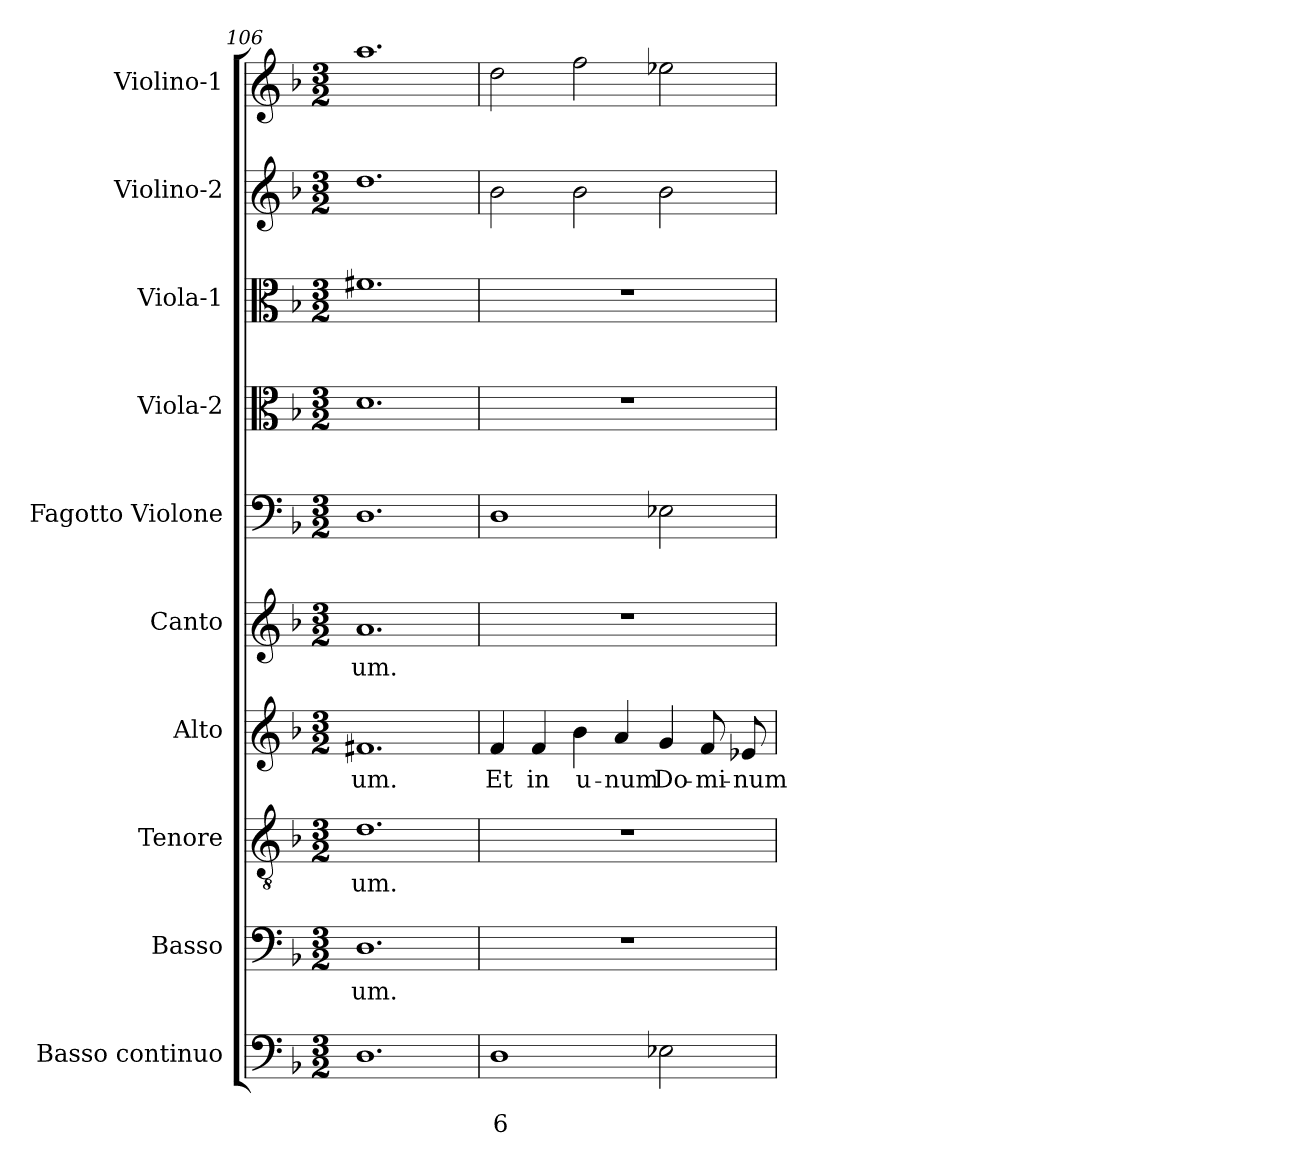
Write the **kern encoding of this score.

**kern	**text	**text	**kern	**text	**kern	**text	**kern	**text	**kern	**text	**kern	**kern	**kern	**kern	**kern
*part10	*part10	*part10	*part9	*part9	*part8	*part8	*part7	*part7	*part6	*part6	*part5	*part4	*part3	*part2	*part1
*staff10	*staff10	*staff10	*staff9	*staff9	*staff8	*staff8	*staff7	*staff7	*staff6	*staff6	*staff5	*staff4	*staff3	*staff2	*staff1
*I"Basso continuo	*	*	*I"Basso	*	*I"Tenore	*	*I"Alto	*	*I"Canto	*	*I"Fagotto Violone	*I"Viola-2	*I"Viola-1	*I"Violino-2	*I"Violino-1
*clefF4	*	*	*clefF4	*	*clefGv2	*	*clefG2	*	*clefG2	*	*clefF4	*clefC3	*clefC3	*clefG2	*clefG2
*k[b-]	*	*	*k[b-]	*	*k[b-]	*	*k[b-]	*	*k[b-]	*	*k[b-]	*k[b-]	*k[b-]	*k[b-]	*k[b-]
*F:	*	*	*F:	*	*F:	*	*F:	*	*F:	*	*F:	*F:	*F:	*F:	*F:
*M3/2	*	*	*M3/2	*	*M3/2	*	*M3/2	*	*M3/2	*	*M3/2	*M3/2	*M3/2	*M3/2	*M3/2
=106	=106	=106	=106	=106	=106	=106	=106	=106	=106	=106	=106	=106	=106	=106	=106
!	!	!	!	!LO:LY:b	!	!	!	!	!	!	!	!	!	!	!
!	!	!	!	!	!	!LO:LY:b	!	!	!	!	!	!	!	!	!
!	!	!	!	!	!	!	!	!LO:LY:b	!	!	!	!	!	!	!
!	!	!	!	!	!	!	!	!	!	!LO:LY:b	!	!	!	!	!
1.D	.	.	1.D	-um.	1.d	-um.	1.f#X	-um.	1.a	-um.	1.D	1.d	1.f#X	1.dd	1.aa
!!LO:PB:g=z
=107	=107	=107	=107	=107	=107	=107	=107	=107	=107	=107	=107	=107	=107	=107	=107
!	!	!LO:LY:b	!	!	!	!	!	!	!	!	!	!	!	!	!
!	!	!	!	!	!	!	!	!LO:LY:b	!	!	!	!	!	!	!
1D	.	6	1.r	.	1.r	.	4f/	Et	1.r	.	1D	1.r	1.r	2b-\	2dd\
!	!	!	!	!	!	!	!	!LO:LY:b	!	!	!	!	!	!	!
.	.	.	.	.	.	.	4f/	in	.	.	.	.	.	.	.
!	!	!	!	!	!	!	!	!LO:LY:b	!	!	!	!	!	!	!
.	.	.	.	.	.	.	4b-\	u-	.	.	.	.	.	2b-\	2ff\
!	!	!	!	!	!	!	!	!LO:LY:b	!	!	!	!	!	!	!
.	.	.	.	.	.	.	4a/	-num	.	.	.	.	.	.	.
!	!	!	!	!	!	!	!	!LO:LY:b	!	!	!	!	!	!	!
2E-X\	.	.	.	.	.	.	4g/	Do-	.	.	2E-X\	.	.	2b-\	2ee-X\
!	!	!	!	!	!	!	!	!LO:LY:b	!	!	!	!	!	!	!
.	.	.	.	.	.	.	8f/	-mi-	.	.	.	.	.	.	.
!	!	!	!	!	!	!	!	!LO:LY:b	!	!	!	!	!	!	!
.	.	.	.	.	.	.	8e-X/	-num	.	.	.	.	.	.	.
=	=	=	=	=	=	=	=	=	=	=	=	=	=	=	=
*-	*-	*-	*-	*-	*-	*-	*-	*-	*-	*-	*-	*-	*-	*-	*-
